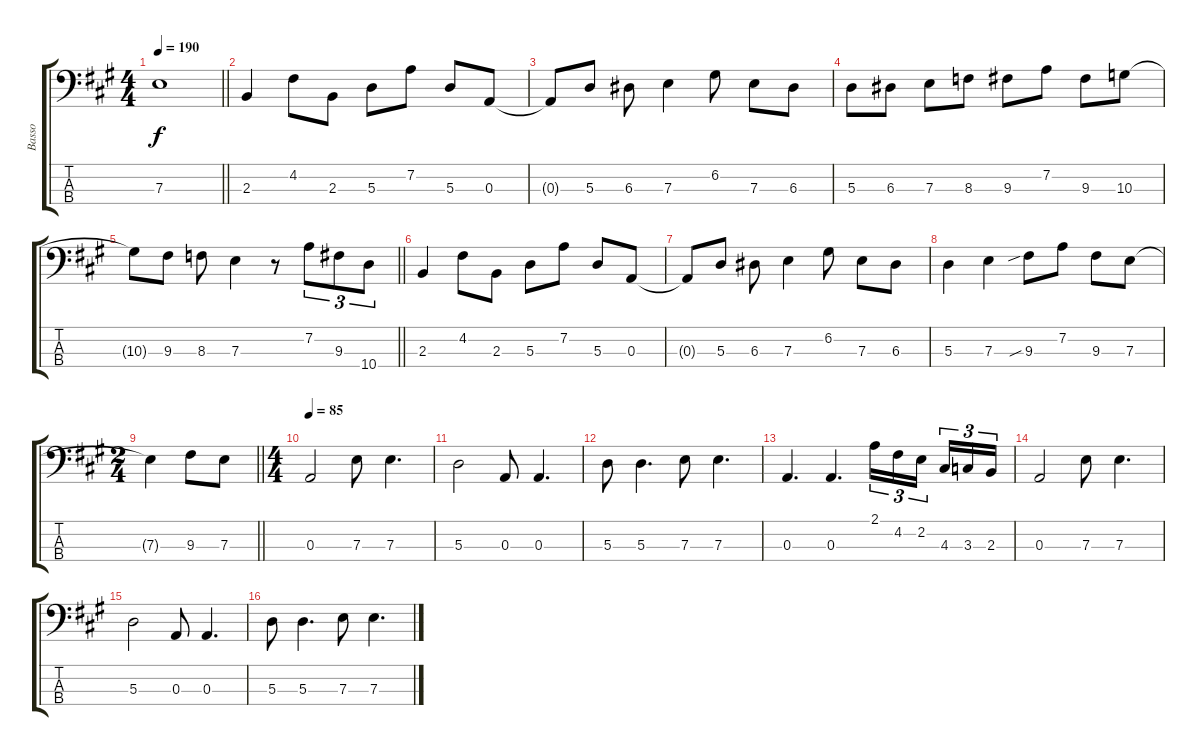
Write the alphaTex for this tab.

\track ("Basso" "Basso") {instrument electricbassfinger}
\staff {score tabs}
\tuning (G2 D2 A1 E1) {hide}
\ts (4 4)
\tempo 190
\clef f4
\barLineRight lightlight
\ks a
7.3{t}.1{dy f} |
2.3.4 4.2.8 2.3.8 5.3.8 7.2.8 5.3.8 0.3.8 |
0.3{t}.8 5.3.8 6.3.8 7.3.4 6.2.8 7.3.8 6.3.8 |
5.3.8 6.3.8 7.3.8 8.3.8 9.3.8 7.2.8 9.3.8 10.3.8 |
\barLineRight lightlight
10.3{t}.8 9.3.8 8.3.8 7.3.4 r.8 7.2.8{tu (3 2)} 9.3.8{tu (3 2)} 10.4.8{tu (3 2)} |
2.3.4 4.2.8 2.3.8 5.3.8 7.2.8 5.3.8 0.3.8 |
0.3{t}.8 5.3.8 6.3.8 7.3.4 6.2.8 7.3.8 6.3.8 |
5.3.4 7.3.4 9.3{sib}.8 7.2.8 9.3.8 7.3.8 |
\ts (2 4)
\barLineRight lightlight
7.3{t}.4 9.3.8 7.3.8 |
\ts (4 4)
\tempo 85
0.3.2 7.3.8 7.3.4{d} |
5.3.2 0.3.8 0.3.4{d} |
5.3.8 5.3.4{d} 7.3.8 7.3.4{d} |
0.3.4{d} 0.3.4{d} 2.1.16{tu (3 2)} 4.2.16{tu (3 2)} 2.2.16{tu (3 2) beam splitsecondary} 4.3.16{tu (3 2)} 3.3.16{tu (3 2)} 2.3.16{tu (3 2)} |
0.3.2 7.3.8 7.3.4{d} |
5.3.2 0.3.8 0.3.4{d} |
5.3.8 5.3.4{d} 7.3.8 7.3.4{d}
